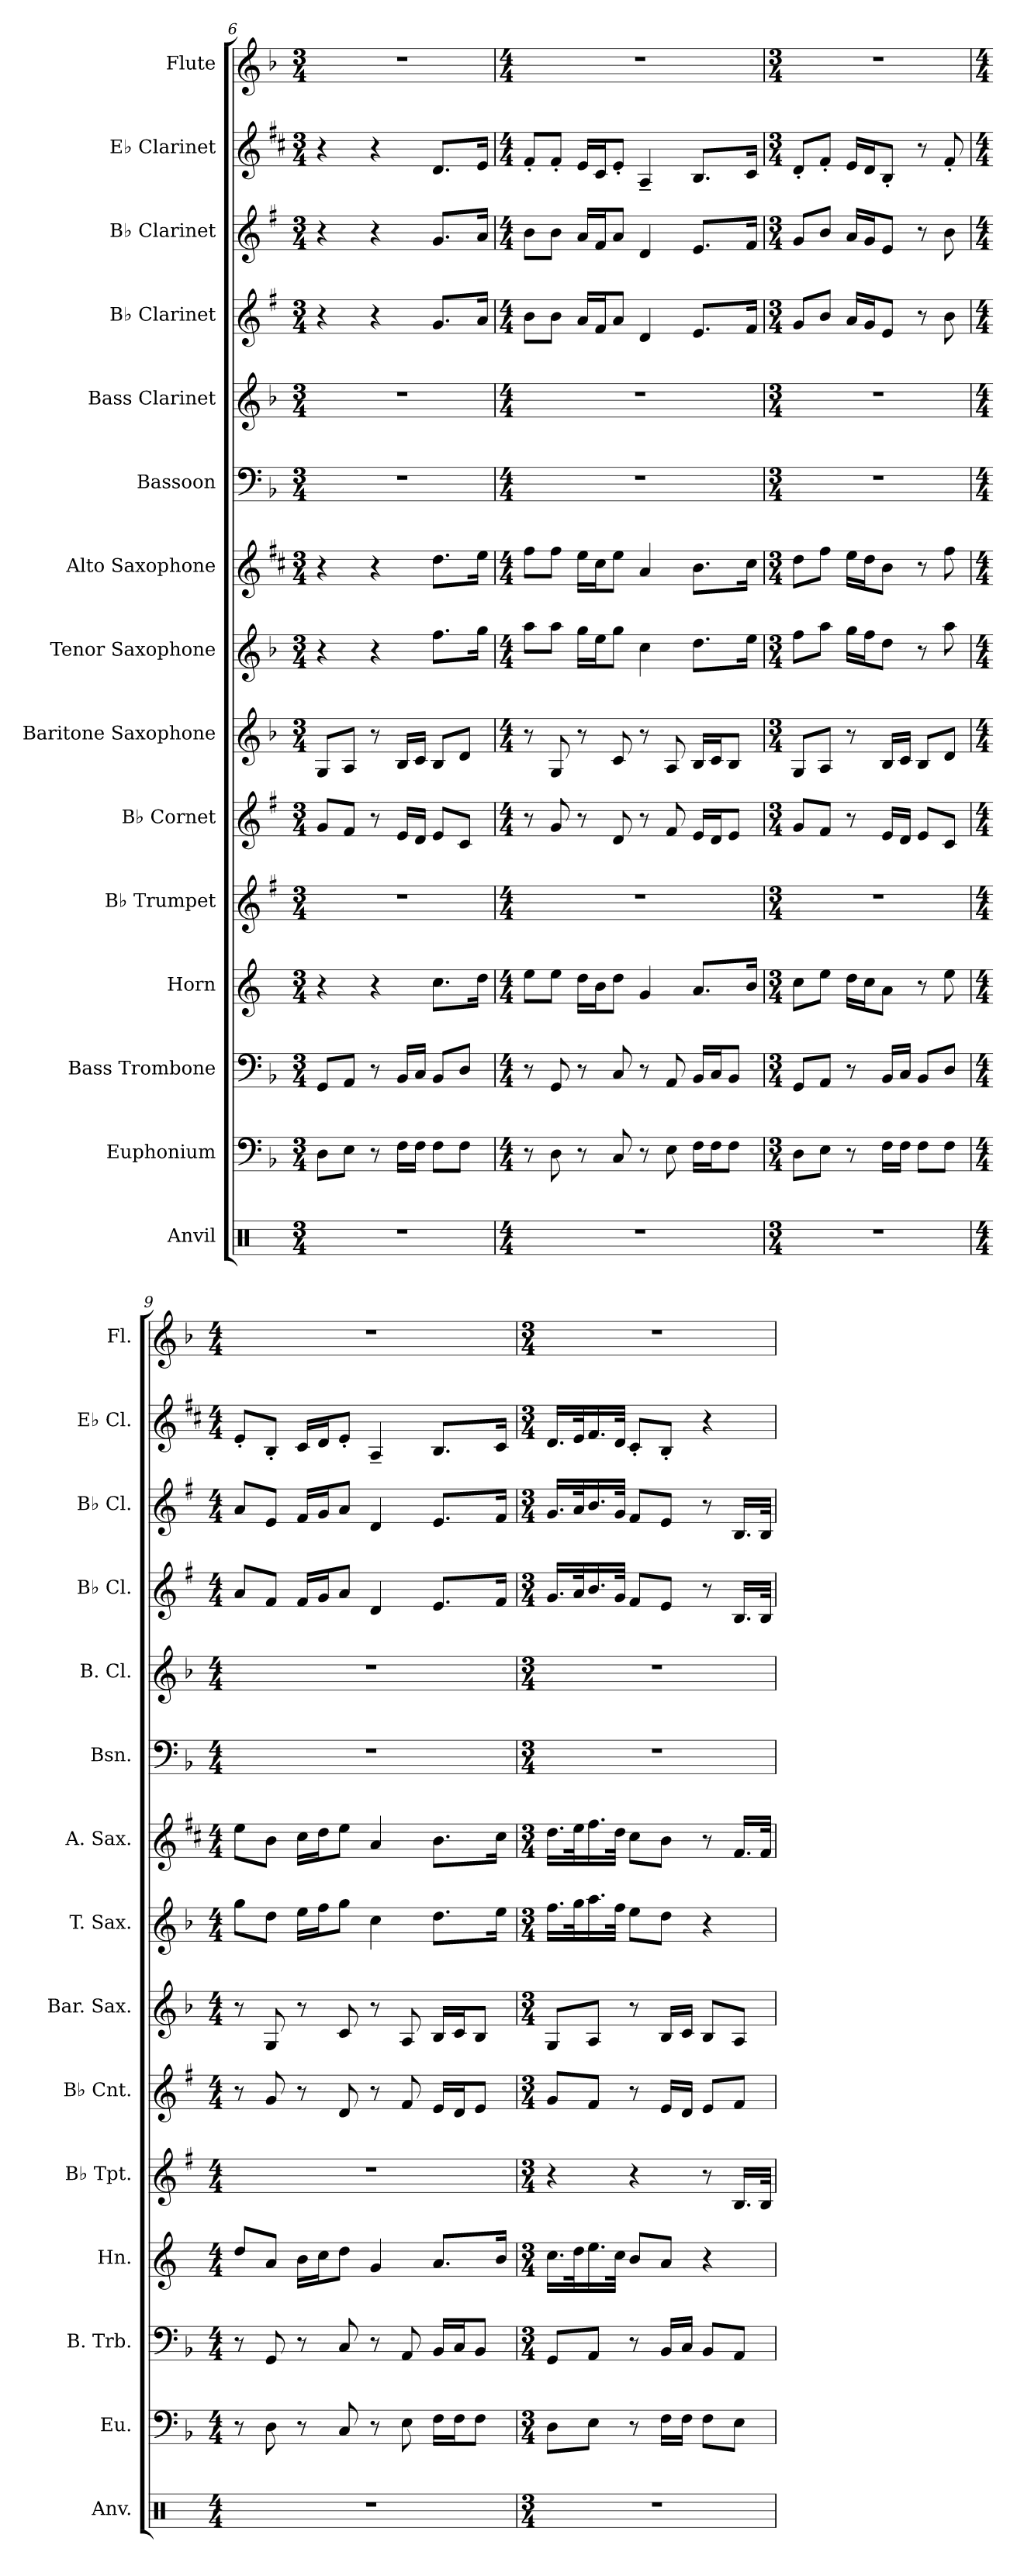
**kern	**kern	**kern	**kern	**kern	**kern	**kern	**kern	**kern	**kern	**kern	**kern	**kern	**kern	**kern
*part15	*part14	*part13	*part12	*part11	*part10	*part9	*part8	*part7	*part6	*part5	*part4	*part3	*part2	*part1
*staff15	*staff14	*staff13	*staff12	*staff11	*staff10	*staff9	*staff8	*staff7	*staff6	*staff5	*staff4	*staff3	*staff2	*staff1
*I"Anvil	*I"Euphonium	*I"Bass Trombone	*I"Horn	*I"B♭ Trumpet	*I"B♭ Cornet	*I"Baritone Saxophone	*I"Tenor Saxophone	*I"Alto Saxophone	*I"Bassoon	*I"Bass Clarinet	*I"B♭ Clarinet	*I"B♭ Clarinet	*I"E♭ Clarinet	*I"Flute
*I'Anv.	*I'Eu.	*I'B. Trb.	*I'Hn.	*I'B♭ Tpt.	*I'B♭ Cnt.	*I'Bar. Sax.	*I'T. Sax.	*I'A. Sax.	*I'Bsn.	*I'B. Cl.	*I'B♭ Cl.	*I'B♭ Cl.	*I'E♭ Cl.	*I'Fl.
*clefX	*clefF4	*clefF4	*clefG2	*clefG2	*clefG2	*clefG2	*clefG2	*clefG2	*clefF4	*clefG2	*clefG2	*clefG2	*clefG2	*clefG2
*	*	*	*ITrd4c7	*ITrd1c2	*ITrd1c2	*ITrd12c21	*ITrd8c14	*ITrd5c9	*	*ITrd8c14	*ITrd1c2	*ITrd1c2	*ITrd1c2	*
*k[]	*k[b-]	*k[b-]	*k[b-]	*k[b-]	*k[b-]	*k[b-]	*k[b-]	*k[b-]	*k[b-]	*k[b-]	*k[b-]	*k[b-]	*k[]	*k[b-]
*C:	*F:	*F:	*F:	*F:	*F:	*F:	*F:	*F:	*F:	*F:	*F:	*F:	*C:	*F:
*M3/4	*M3/4	*M3/4	*M3/4	*M3/4	*M3/4	*M3/4	*M3/4	*M3/4	*M3/4	*M3/4	*M3/4	*M3/4	*M3/4	*M3/4
=6	=6	=6	=6	=6	=6	=6	=6	=6	=6	=6	=6	=6	=6	=6
2.r	8D\L	8GG/L	4r	2.r	8f/L	8GG/L	4r	4r	2.r	2.r	4r	4r	4r	2.r
.	8E\J	8AA/J	.	.	8e/J	8AA/J	.	.	.	.	.	.	.	.
.	8r	8r	4r	.	8r	8r	4r	4r	.	.	4r	4r	4r	.
.	16F\LL	16BB-/LL	.	.	16d/LL	16BB-/LL	.	.	.	.	.	.	.	.
.	16F\JJ	16C/JJ	.	.	16c/JJ	16C/JJ	.	.	.	.	.	.	.	.
.	8F\L	8BB-/L	8.f\L	.	8d/L	8BB-/L	8.f\L	8.f\L	.	.	8.f/L	8.f/L	8.c/L	.
.	8F\J	8D/J	.	.	8B-/J	8D/J	.	.	.	.	.	.	.	.
.	.	.	16g\Jk	.	.	.	16g\Jk	16g\Jk	.	.	16g/Jk	16g/Jk	16d/Jk	.
!!LO:PB:g=z
=7	=7	=7	=7	=7	=7	=7	=7	=7	=7	=7	=7	=7	=7	=7
*M4/4	*M4/4	*M4/4	*M4/4	*M4/4	*M4/4	*M4/4	*M4/4	*M4/4	*M4/4	*M4/4	*M4/4	*M4/4	*M4/4	*M4/4
1r	8r	8r	8a\L	1r	8r	8r	8a\L	8a\L	1r	1r	8a\L	8a\L	8e'/L	1r
.	8D\	8GG/	8a\J	.	8f/	8GG/	8a\J	8a\J	.	.	8a\J	8a\J	8e'/J	.
.	8r	8r	16g\LL	.	8r	8r	16g\LL	16g\LL	.	.	16g/LL	16g/LL	16d/LL	.
.	.	.	16e\J	.	.	.	16e\J	16e\J	.	.	16e/J	16e/J	16B/J	.
.	8C/	8C/	8g\J	.	8c/	8C/	8g\J	8g\J	.	.	8g/J	8g/J	8d'/J	.
.	8r	8r	4c/	.	8r	8r	4c\	4c/	.	.	4c/	4c/	4G~/	.
.	8E\	8AA/	.	.	8e/	8AA/	.	.	.	.	.	.	.	.
.	16F\LL	16BB-/LL	8.d/L	.	16d/LL	16BB-/LL	8.d\L	8.d\L	.	.	8.d/L	8.d/L	8.A/L	.
.	16F\J	16C/J	.	.	16c/J	16C/J	.	.	.	.	.	.	.	.
.	8F\J	8BB-/J	.	.	8d/J	8BB-/J	.	.	.	.	.	.	.	.
.	.	.	16e/Jk	.	.	.	16e\Jk	16e\Jk	.	.	16e/Jk	16e/Jk	16B/Jk	.
=8	=8	=8	=8	=8	=8	=8	=8	=8	=8	=8	=8	=8	=8	=8
*M3/4	*M3/4	*M3/4	*M3/4	*M3/4	*M3/4	*M3/4	*M3/4	*M3/4	*M3/4	*M3/4	*M3/4	*M3/4	*M3/4	*M3/4
2.r	8D\L	8GG/L	8f\L	2.r	8f/L	8GG/L	8f\L	8f\L	2.r	2.r	8f/L	8f/L	8c'/L	2.r
.	8E\J	8AA/J	8a\J	.	8e/J	8AA/J	8a\J	8a\J	.	.	8a/J	8a/J	8e'/J	.
.	8r	8r	16g\LL	.	8r	8r	16g\LL	16g\LL	.	.	16g/LL	16g/LL	16d/LL	.
.	.	.	16f\J	.	.	.	16f\J	16f\J	.	.	16f/J	16f/J	16c/J	.
.	16F\LL	16BB-/LL	8d\J	.	16d/LL	16BB-/LL	8d\J	8d\J	.	.	8d/J	8d/J	8A'/J	.
.	16F\JJ	16C/JJ	.	.	16c/JJ	16C/JJ	.	.	.	.	.	.	.	.
.	8F\L	8BB-/L	8r	.	8d/L	8BB-/L	8r	8r	.	.	8r	8r	8r	.
.	8F\J	8D/J	8a\	.	8B-/J	8D/J	8a\	8a\	.	.	8a\	8a\	8e'/	.
=9	=9	=9	=9	=9	=9	=9	=9	=9	=9	=9	=9	=9	=9	=9
*M4/4	*M4/4	*M4/4	*M4/4	*M4/4	*M4/4	*M4/4	*M4/4	*M4/4	*M4/4	*M4/4	*M4/4	*M4/4	*M4/4	*M4/4
1r	8r	8r	8g/L	1r	8r	8r	8g\L	8g\L	1r	1r	8g/L	8g/L	8d'/L	1r
.	8D\	8GG/	8d/J	.	8f/	8GG/	8d\J	8d\J	.	.	8e/J	8d/J	8A'/J	.
.	8r	8r	16e\LL	.	8r	8r	16e\LL	16e\LL	.	.	16e/LL	16e/LL	16B/LL	.
.	.	.	16f\J	.	.	.	16f\J	16f\J	.	.	16f/J	16f/J	16c/J	.
.	8C/	8C/	8g\J	.	8c/	8C/	8g\J	8g\J	.	.	8g/J	8g/J	8d'/J	.
.	8r	8r	4c/	.	8r	8r	4c\	4c/	.	.	4c/	4c/	4G~/	.
.	8E\	8AA/	.	.	8e/	8AA/	.	.	.	.	.	.	.	.
.	16F\LL	16BB-/LL	8.d/L	.	16d/LL	16BB-/LL	8.d\L	8.d\L	.	.	8.d/L	8.d/L	8.A/L	.
.	16F\J	16C/J	.	.	16c/J	16C/J	.	.	.	.	.	.	.	.
.	8F\J	8BB-/J	.	.	8d/J	8BB-/J	.	.	.	.	.	.	.	.
.	.	.	16e/Jk	.	.	.	16e\Jk	16e\Jk	.	.	16e/Jk	16e/Jk	16B/Jk	.
!!LO:PB:g=z
=10	=10	=10	=10	=10	=10	=10	=10	=10	=10	=10	=10	=10	=10	=10
*M3/4	*M3/4	*M3/4	*M3/4	*M3/4	*M3/4	*M3/4	*M3/4	*M3/4	*M3/4	*M3/4	*M3/4	*M3/4	*M3/4	*M3/4
2.r	8D\L	8GG/L	16.f\LL	4r	8f/L	8GG/L	16.f\LL	16.f\LL	2.r	2.r	16.f/LL	16.f/LL	16.c/LL	2.r
.	.	.	32g\K	.	.	.	32g\K	32g\K	.	.	32g/K	32g/K	32d/K	.
.	8E\J	8AA/J	16.a\	.	8e/J	8AA/J	16.a\	16.a\	.	.	16.a/	16.a/	16.e/	.
.	.	.	32f\JJk	.	.	.	32f\JJk	32f\JJk	.	.	32f/JJk	32f/JJk	32c/JJk	.
.	8r	8r	8e/L	4r	8r	8r	8e\L	8e\L	.	.	8e/L	8e/L	8B'/L	.
.	16F\LL	16BB-/LL	8d/J	.	16d/LL	16BB-/LL	8d\J	8d\J	.	.	8d/J	8d/J	8A'/J	.
.	16F\JJ	16C/JJ	.	.	16c/JJ	16C/JJ	.	.	.	.	.	.	.	.
.	8F\L	8BB-/L	4r	8r	8d/L	8BB-/L	4r	8r	.	.	8r	8r	4r	.
.	8E\J	8AA/J	.	16.A/LL	8e/J	8AA/J	.	16.A/LL	.	.	16.A/LL	16.A/LL	.	.
.	.	.	.	32A/JJk	.	.	.	32A/JJk	.	.	32A/JJk	32A/JJk	.	.
=	=	=	=	=	=	=	=	=	=	=	=	=	=	=
*-	*-	*-	*-	*-	*-	*-	*-	*-	*-	*-	*-	*-	*-	*-
